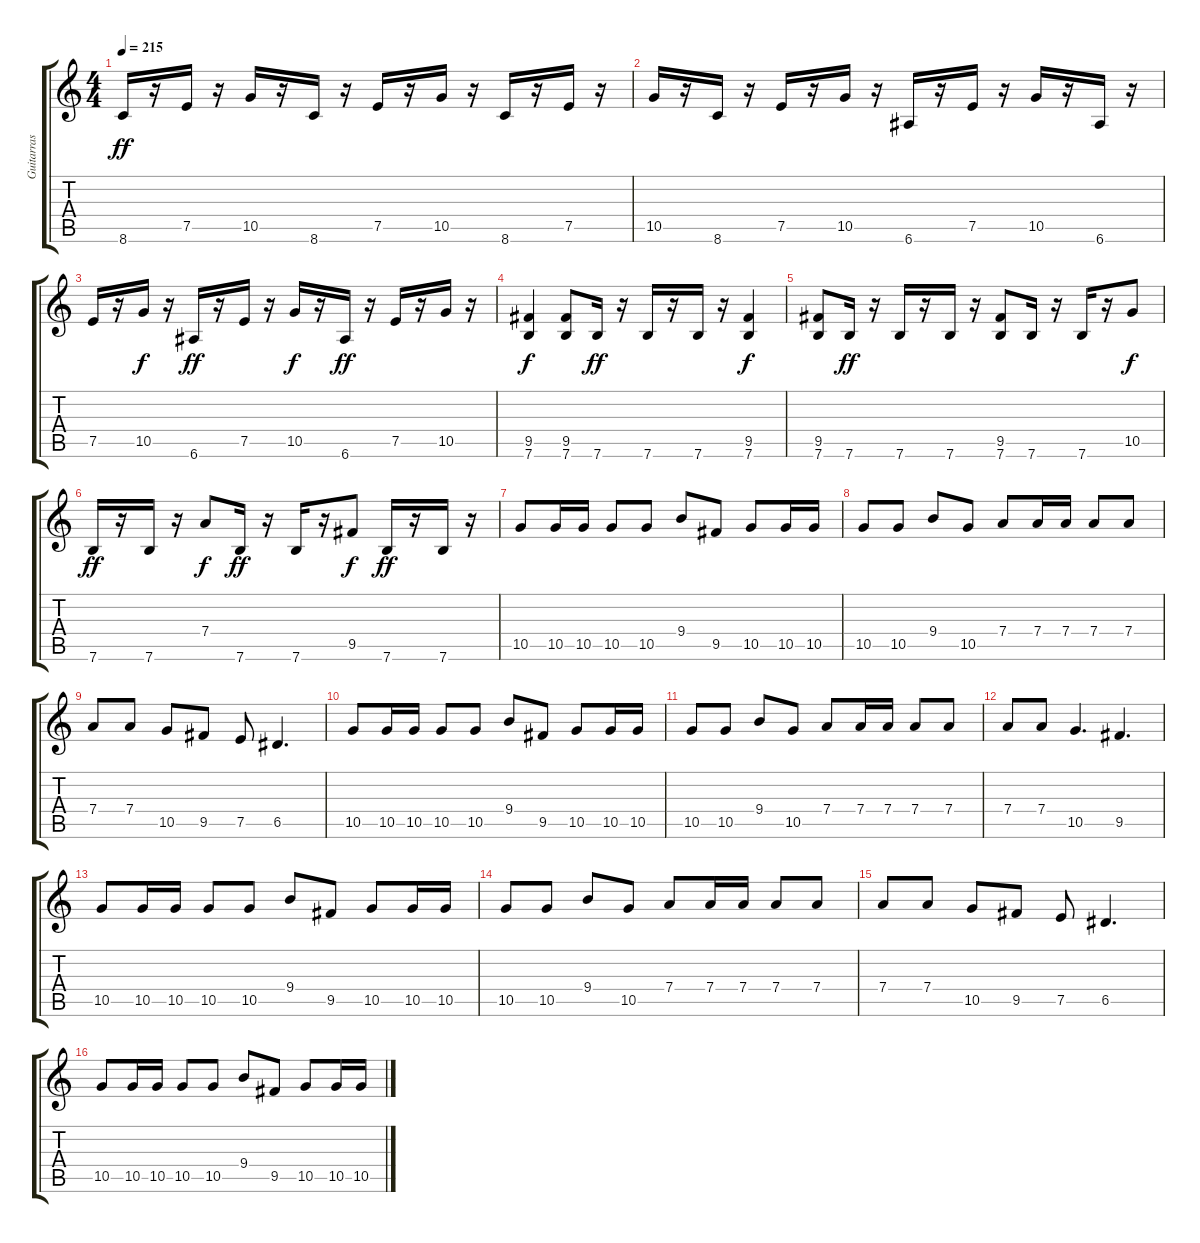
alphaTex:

\track ("Guitarras" "Guitarras") {instrument distortionguitar}
\staff {score tabs}
\tuning (E4 B3 G3 D3 A2 E2) {hide}
\ts (4 4)
\tempo 215
\clef g2
\ks c
8.6.16{dy ff} r.16 7.5.16 r.16 10.5.16 r.16 8.6.16 r.16 7.5.16 r.16 10.5.16 r.16 8.6.16 r.16 7.5.16 r.16 |
10.5.16 r.16 8.6.16 r.16 7.5.16 r.16 10.5.16 r.16 6.6.16 r.16 7.5.16 r.16 10.5.16 r.16 6.6.16 r.16 |
7.5.16 r.16 10.5.16{dy f} r.16 6.6.16{dy ff} r.16 7.5.16 r.16 10.5.16{dy f} r.16 6.6.16{dy ff} r.16 7.5.16 r.16 10.5.16 r.16 |
(9.5 7.6).4{dy f} (9.5 7.6).8 7.6.16{dy ff} r.16 7.6.16 r.16 7.6.16 r.16 (9.5 7.6).4{dy f} |
(9.5 7.6).8 7.6.16{dy ff} r.16 7.6.16 r.16 7.6.16 r.16 (9.5 7.6).8 7.6.16 r.16 7.6.16 r.16 10.5.8{dy f} |
7.6.16{dy ff} r.16 7.6.16 r.16 7.4.8{dy f} 7.6.16{dy ff} r.16 7.6.16 r.16 9.5.8{dy f} 7.6.16{dy ff} r.16 7.6.16 r.16 |
10.5.8 10.5.16 10.5.16 10.5.8 10.5.8 9.4.8 9.5.8 10.5.8 10.5.16 10.5.16 |
10.5.8 10.5.8 9.4.8 10.5.8 7.4.8 7.4.16 7.4.16 7.4.8 7.4.8 |
7.4.8 7.4.8 10.5.8 9.5.8 7.5.8 6.5.4{d} |
10.5.8 10.5.16 10.5.16 10.5.8 10.5.8 9.4.8 9.5.8 10.5.8 10.5.16 10.5.16 |
10.5.8 10.5.8 9.4.8 10.5.8 7.4.8 7.4.16 7.4.16 7.4.8 7.4.8 |
7.4.8 7.4.8 10.5.4{d} 9.5.4{d} |
10.5.8 10.5.16 10.5.16 10.5.8 10.5.8 9.4.8 9.5.8 10.5.8 10.5.16 10.5.16 |
10.5.8 10.5.8 9.4.8 10.5.8 7.4.8 7.4.16 7.4.16 7.4.8 7.4.8 |
7.4.8 7.4.8 10.5.8 9.5.8 7.5.8 6.5.4{d} |
10.5.8 10.5.16 10.5.16 10.5.8 10.5.8 9.4.8 9.5.8 10.5.8 10.5.16 10.5.16
